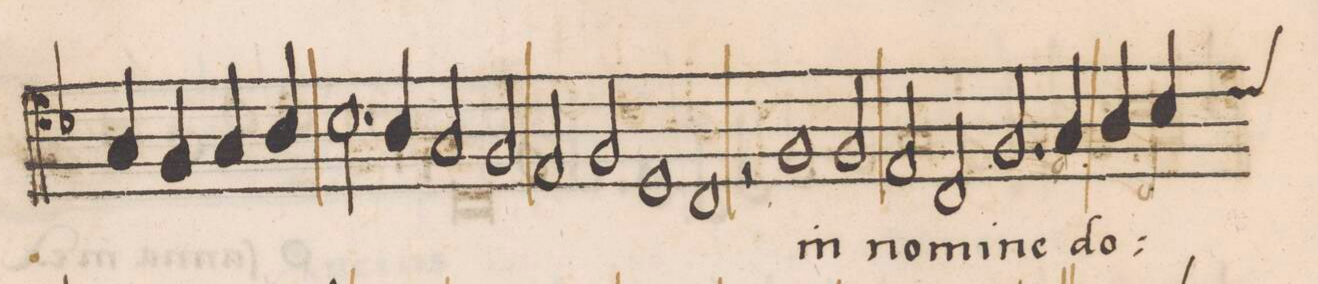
**kern	**text
*I"TENOR	*
*clefC4	*
*k[b-]	*
*met(C|)	*
*M2/1	*
4F/	.
4G/	.
4F/	.
4G/	.
4A/	.
=75-	=75-
2.B-\	.
4A/	.
2G/	.
2F/	.
=76-	=76-
2E/	.
2F/	.
1D	.
=77-	=77-
1C	.
2r	.
1F/	in
=78-	=78-
2F/	.
2E/	no-
2C/	-mi-
=79-	=79-
2.F/	-ne
4G/	do:
4A/	.
*custos:c	*
4B-/	.
*-	*-
